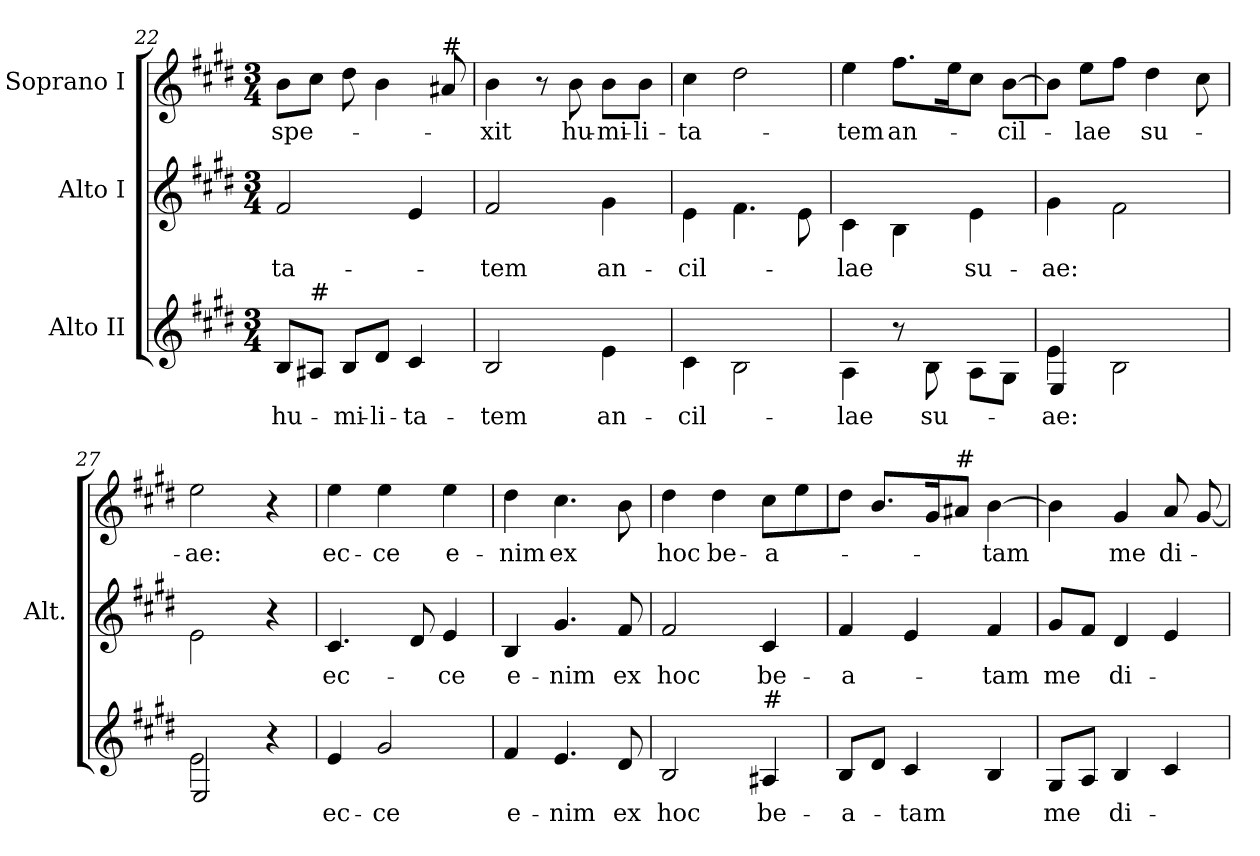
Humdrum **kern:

**kern	**text	**kern	**text	**kern	**text
*part3	*part3	*part2	*part2	*part1	*part1
*staff3	*staff3	*staff2	*staff2	*staff1	*staff1
*I"Alto II	*	*I"Alto I	*	*I"Soprano I	*
*	*	*I'Alt.	*	*	*
*clefG2	*	*clefG2	*	*clefG2	*
*k[f#c#g#d#]	*	*k[f#c#g#d#]	*	*k[f#c#g#d#]	*
*E:	*	*E:	*	*E:	*
*M3/4	*	*M3/4	*	*M3/4	*
=22	=22	=22	=22	=22	=22
!	!LO:LY:b:color=#000000	!	!	!	!
!	!	!	!LO:LY:b:color=#000000	!	!
!	!	!	!	!	!LO:LY:b:color=#000000
8Bi/L	hu-	2f#i/	-ta-	8bi\L	-spe-
!LO:TX:a:t=#	!	!	!	!	!
8A#i/J	.	.	.	8cc#i\J	.
!	!LO:LY:b:color=#000000	!	!	!	!
8Bi/L	-mi-	.	.	8dd#i\	.
!	!LO:LY:b:color=#000000	!	!	!	!
8d#i/J	-li-	.	.	4bi\	.
!	!LO:LY:b:color=#000000	!	!	!	!
4c#i/	-ta-	4ei/	.	.	.
!	!	!	!	!LO:TX:a:t=#	!
.	.	.	.	8a#i/	.
=23	=23	=23	=23	=23	=23
!	!LO:LY:b:color=#000000	!	!	!	!
!	!	!	!LO:LY:b:color=#000000	!	!
!	!	!	!	!	!LO:LY:b:color=#000000
2Bi/	-tem	2f#i/	-tem	4bi\	-xit
.	.	.	.	8r	.
!	!	!	!	!	!LO:LY:b:color=#000000
.	.	.	.	8bi\	hu-
!	!LO:LY:b:color=#000000	!	!	!	!
!	!	!	!LO:LY:b:color=#000000	!	!
!	!	!	!	!	!LO:LY:b:color=#000000
4ei\	an-	4g#i\	an-	8bi\L	-mi-
!	!	!	!	!	!LO:LY:b:color=#000000
.	.	.	.	8bi\J	-li-
!!LO:LB:g=z
=24	=24	=24	=24	=24	=24
!	!LO:LY:b:color=#000000	!	!	!	!
!	!	!	!LO:LY:b:color=#000000	!	!
!	!	!	!	!	!LO:LY:b:color=#000000
4c#i\	-cil-	4ei\	-cil-	4cc#i\	-ta-
2Bi\	.	4.f#i\	.	2dd#i\	.
.	.	8ei\	.	.	.
=25	=25	=25	=25	=25	=25
!	!LO:LY:b:color=#000000	!	!	!	!
*^	*	*	*	*	*
!	!	!	!	!LO:LY:b:color=#000000	!	!
!	!	!	!	!	!	!LO:LY:b:color=#000000
4Ai\	2ryy	-lae	4c#i\	-lae	4eei\	-tem
!	!	!	!	!	!	!LO:LY:b:color=#000000
8r	.	.	4Bi\	.	8.ff#i\L	an-
!	!	!LO:LY:b:color=#000000	!	!	!	!
8Bi\	.	su-	.	.	.	.
.	.	.	.	.	16eei\k	.
!	!	!	!	!LO:LY:b:color=#000000	!	!
8Ai\L	4ryy	.	4ei\	su-	8cc#i\J	.
!	!	!	!	!	!	!LO:LY:b:color=#000000
8G#i\J	.	.	.	.	[>8bi\L	-cil-
=26	=26	=26	=26	=26	=26	=26
!	!	!LO:LY:b:color=#000000	!	!	!	!
!	!	!	!	!LO:LY:b:color=#000000	!	!
4ei\	4Ei/	-ae:	4g#i\	-ae:	8bi\J]	.
!	!	!	!	!	!	!LO:LY:b:color=#000000
.	.	.	.	.	8eei\L	-lae
2Bi\	2ryy	.	2f#i\	.	8ff#i\J	.
!	!	!	!	!	!	!LO:LY:b:color=#000000
.	.	.	.	.	4dd#i\	su-
.	.	.	.	.	8cc#i\	.
=27	=27	=27	=27	=27	=27	=27
!	!	!	!	!	!	!LO:LY:b:color=#000000
2ei\	2Ei/	.	2ei\	.	2eei\	-ae:
4r	4ryy	.	4r	.	4r	.
*v	*v	*	*	*	*	*
=28	=28	=28	=28	=28	=28
*^	*	*	*	*	*
!	!	!LO:LY:b:color=#000000	!	!	!	!
*v	*v	*	*	*	*	*
*^	*	*	*	*	*
!	!	!	!	!LO:LY:b:color=#000000	!	!
*v	*v	*	*	*	*	*
*^	*	*	*	*	*
!	!	!	!	!	!	!LO:LY:b:color=#000000
*v	*v	*	*	*	*	*
4ei/	ec-	4.c#i/	ec-	4eei\	ec-
!	!LO:LY:b:color=#000000	!	!	!	!
!	!	!	!	!	!LO:LY:b:color=#000000
2g#i/	-ce	.	.	4eei\	-ce
.	.	8d#i/	.	.	.
!	!	!	!LO:LY:b:color=#000000	!	!
!	!	!	!	!	!LO:LY:b:color=#000000
.	.	4ei/	-ce	4eei\	e-
!!LO:LB:g=z
=29	=29	=29	=29	=29	=29
!	!LO:LY:b:color=#000000	!	!	!	!
!	!	!	!LO:LY:b:color=#000000	!	!
!	!	!	!	!	!LO:LY:b:color=#000000
4f#i/	e-	4Bi/	e-	4dd#i\	-nim
!	!LO:LY:b:color=#000000	!	!	!	!
!	!	!	!LO:LY:b:color=#000000	!	!
!	!	!	!	!	!LO:LY:b:color=#000000
4.ei/	-nim	4.g#i/	-nim	4.cc#i\	ex
!	!LO:LY:b:color=#000000	!	!	!	!
!	!	!	!LO:LY:b:color=#000000	!	!
8d#i/	ex	8f#i/	ex	8bi\	.
=30	=30	=30	=30	=30	=30
!	!LO:LY:b:color=#000000	!	!	!	!
!	!	!	!LO:LY:b:color=#000000	!	!
!	!	!	!	!	!LO:LY:b:color=#000000
2Bi/	hoc	2f#i/	hoc	4dd#i\	hoc
!	!	!	!	!	!LO:LY:b:color=#000000
.	.	.	.	4dd#i\	be-
!	!LO:LY:b:color=#000000	!	!	!	!
!	!	!	!LO:LY:b:color=#000000	!	!
!LO:TX:a:t=#	!	!	!	!	!
!	!	!	!	!	!LO:LY:b:color=#000000
4A#i/	be-	4c#i/	be-	8cc#i\L	-a-
.	.	.	.	8eei\	.
=31	=31	=31	=31	=31	=31
!	!LO:LY:b:color=#000000	!	!	!	!
!	!	!	!LO:LY:b:color=#000000	!	!
8Bi/L	-a-	4f#i/	-a-	8dd#i\J	.
8d#i/J	.	.	.	8.bi/L	.
!	!LO:LY:b:color=#000000	!	!	!	!
4c#i/	-tam	4ei/	.	.	.
.	.	.	.	16g#i/k	.
!	!	!	!	!LO:TX:a:t=#	!
.	.	.	.	8a#i/J	.
!	!	!	!LO:LY:b:color=#000000	!	!
!	!	!	!	!	!LO:LY:b:color=#000000
4Bi/	.	4f#i/	-tam	[>4bi\	-tam
=32	=32	=32	=32	=32	=32
!	!LO:LY:b:color=#000000	!	!	!	!
!	!	!	!LO:LY:b:color=#000000	!	!
8G#i/L	me	8g#i/L	me	4bi\]	.
8Ai/J	.	8f#i/J	.	.	.
!	!LO:LY:b:color=#000000	!	!	!	!
!	!	!	!LO:LY:b:color=#000000	!	!
!	!	!	!	!	!LO:LY:b:color=#000000
4Bi/	di-	4d#i/	di-	4g#i/	me
!	!	!	!	!	!LO:LY:b:color=#000000
4c#i/	.	4ei/	.	8ai/L	di-
.	.	.	.	[<8g#i/	.
=	=	=	=	=	=
*-	*-	*-	*-	*-	*-
